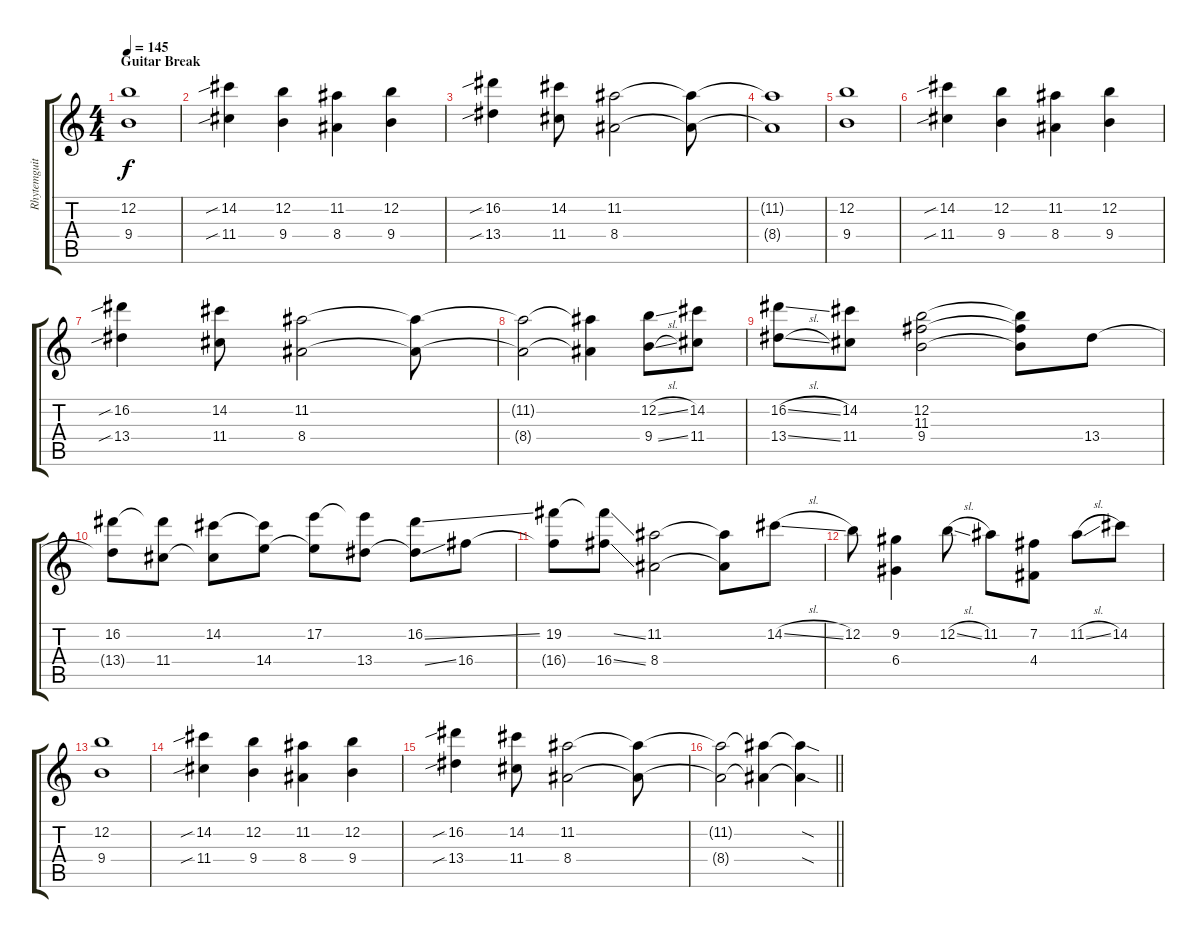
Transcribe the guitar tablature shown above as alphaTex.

\track ("Rhytemguitar" "Rhytemguit") {instrument overdrivenguitar}
\staff {score tabs}
\tuning (E4 B3 G3 D3 A2 E2) {hide}
\ts (4 4)
\section ("" "Guitar Break")
\tempo 145
\clef g2
\ks c
(12.2 9.4).1{dy f} |
(14.2{sib} 11.4{sib}).4 (12.2 9.4).4 (11.2 8.4).4 (12.2 9.4).4 |
(16.2{sib} 13.4{sib}).4 (14.2 11.4).8 (11.2 8.4).2 (11.2{t} 8.4{t}).8 |
(11.2{t} 8.4{t}).1 |
(12.2 9.4).1 |
(14.2{sib} 11.4{sib}).4 (12.2 9.4).4 (11.2 8.4).4 (12.2 9.4).4 |
(16.2{sib} 13.4{sib}).4 (14.2 11.4).8 (11.2 8.4).2 (11.2{t} 8.4{t}).8 |
(11.2{t} 8.4{t}).2 (11.2{t} 8.4{t}).4 (12.2{sl} 9.4{sl}).8 (14.2 11.4).8 |
(16.2{sl} 13.4{sl}).8 (14.2 11.4).8 (12.2 11.3 9.4).2 (12.2{t} 11.3{t} 9.4{t}).8 13.4.8 |
(16.2 13.4{t}).8 (16.2{t} 11.4).8 (14.2 11.4{t}).8 (14.2{t} 14.4).8 (17.2 14.4{t}).8 (17.2{t} 13.4).8 (16.2{ss} 13.4{ss t}).8 16.4.8 |
(19.2 16.4{t}).8 (19.2{ss t} 16.4{ss}).8 (11.2 8.4).2 (11.2{t} 8.4{t}).8 14.2{sl}.8 |
12.2.8 (9.2 6.4).4 12.2{sl}.8 11.2.8 (7.2 4.4).8 11.2{sl}.8 14.2.8 |
(12.2 9.4).1 |
(14.2{sib} 11.4{sib}).4 (12.2 9.4).4 (11.2 8.4).4 (12.2 9.4).4 |
(16.2{sib} 13.4{sib}).4 (14.2 11.4).8 (11.2 8.4).2 (11.2{t} 8.4{t}).8 |
\barLineRight lightlight
(11.2{t} 8.4{t}).2 (11.2{t} 8.4{t}).4 (11.2{sod t} 8.4{sod t}).4
